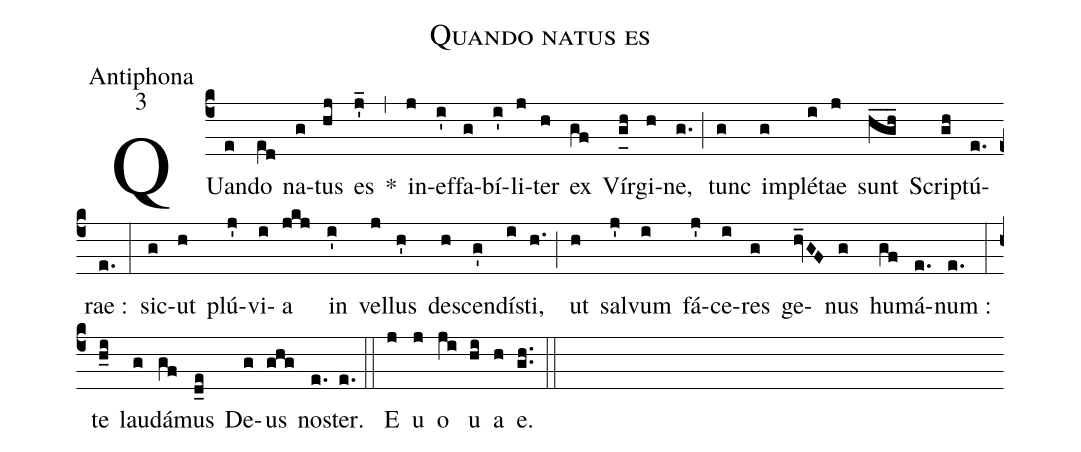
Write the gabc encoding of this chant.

name:Quando natus es;
office-part:Antiphona;
mode:3;
%%
(c4) QUan(e)do(e[ll:1]d) na(g)tus(hj) es(j'_) *(,) in(j)ef(i')fa(g)bí(i')li(j)ter(h) ex(gf) Vír(g_[uh:l]h)gi(h)ne,(g.) (;) tunc(g) im(g)plé(i)tae(j) sunt(hgh___) Scri(gh)ptú(e.)rae :(e.) (:) sic(g)ut(h) plú(j')vi(i)a(jkj) in(i') vel(j)lus(h') de(h)scen(g')dí(i)sti,(h.) (;) ut(h) sal(j')vum(i) fá(j')ce(i)res(g) ge(hv_GF)nus(g) hu(gf)má(e.)num :(e.) (:) te(h_i) lau(g)dá(gf)mus(d_e) De(g)us(ghg) no(e.)ster.(e.) (::) <eu>E(j) u(j) o(ji) u(hi) a(h) e.</eu>(gh..) (::)
